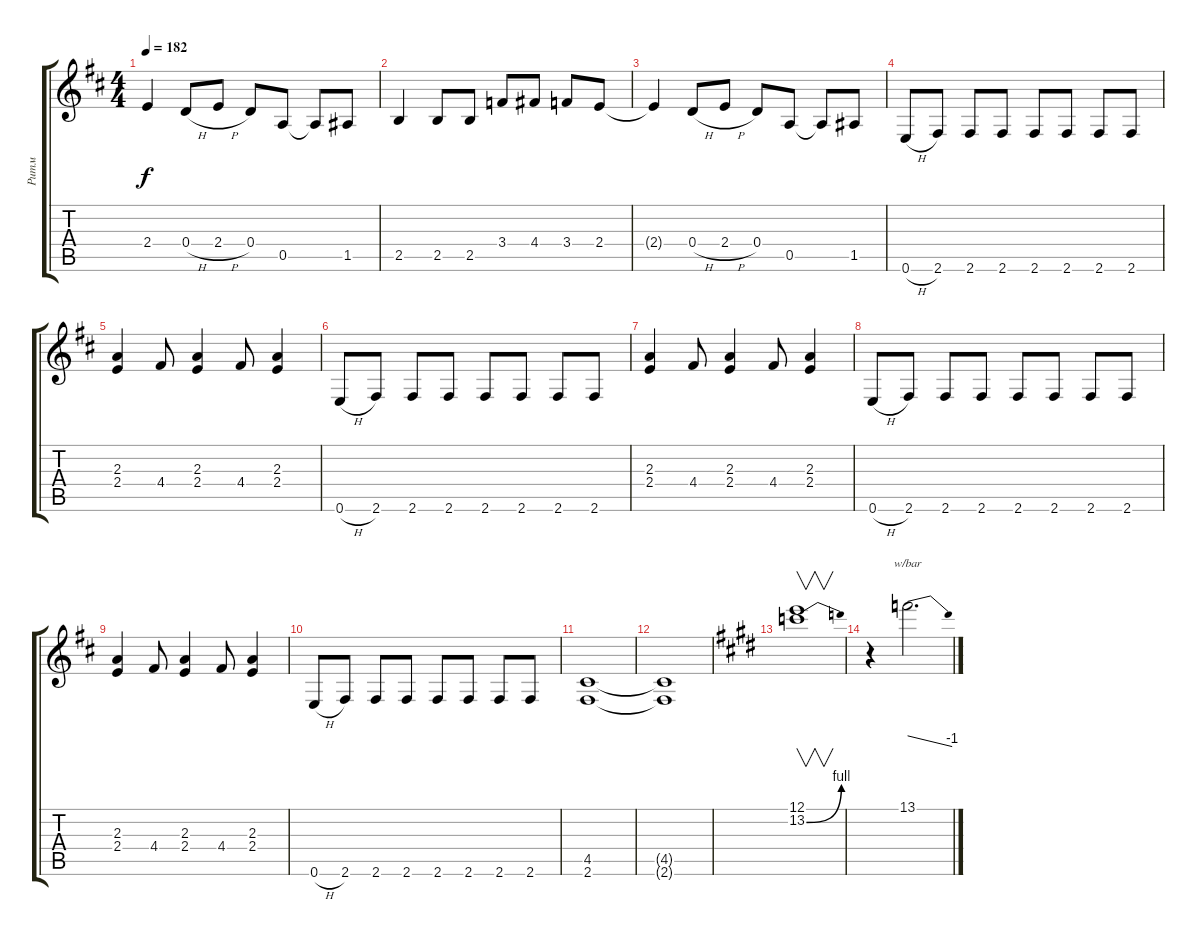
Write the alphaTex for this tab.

\track ("Ритм" "Ритм") {instrument distortionguitar}
\staff {score tabs}
\tuning (E4 B3 G3 D3 A2 E2) {hide}
\ts (4 4)
\tempo 182
\clef g2
\ks d
2.4{t}.4{dy f} 0.4{h}.8 2.4{h}.8 0.4.8 0.5.8 0.5{t}.8 1.5.8 |
2.5.4 2.5.8 2.5.8 3.4.8 4.4.8 3.4.8 2.4.8 |
2.4{t}.4 0.4{h}.8 2.4{h}.8 0.4.8 0.5.8 0.5{t}.8 1.5.8 |
0.6{h}.8 2.6.8 2.6.8 2.6.8 2.6.8 2.6.8 2.6.8 2.6.8 |
(2.3 2.4).4 4.4.8 (2.3 2.4).4 4.4.8 (2.3 2.4).4 |
0.6{h}.8 2.6.8 2.6.8 2.6.8 2.6.8 2.6.8 2.6.8 2.6.8 |
(2.3 2.4).4 4.4.8 (2.3 2.4).4 4.4.8 (2.3 2.4).4 |
0.6{h}.8 2.6.8 2.6.8 2.6.8 2.6.8 2.6.8 2.6.8 2.6.8 |
(2.3 2.4).4 4.4.8 (2.3 2.4).4 4.4.8 (2.3 2.4).4 |
0.6{h}.8 2.6.8 2.6.8 2.6.8 2.6.8 2.6.8 2.6.8 2.6.8 |
(4.5 2.6).1 |
(4.5{t} 2.6{t}).1 |
\ks e
(12.1 13.2{be (bend 0 0 60 4)}).1{v} |
r.4 13.1.2{d tbe (dive default 0 0 60 -4)}
